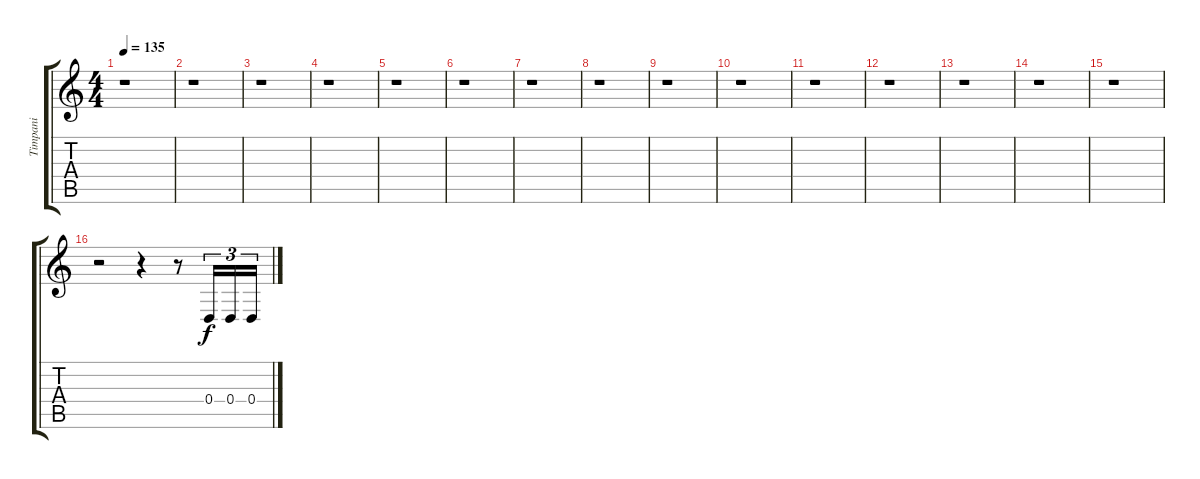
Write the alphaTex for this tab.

\track ("Timpani" "Timpani") {instrument timpani}
\staff {score tabs}
\tuning (E4 B3 G3 D3 A2 E2) {hide}
\ts (4 4)
\tempo 135
\clef g2
\ks c
r.1{dy f} |
r.1 |
r.1 |
r.1 |
r.1 |
r.1 |
r.1 |
r.1 |
r.1 |
r.1 |
r.1 |
r.1 |
r.1 |
r.1 |
r.1 |
r.2 r.4 r.8 0.4.16{tu (3 2)} 0.4.16{tu (3 2)} 0.4.16{tu (3 2)}
